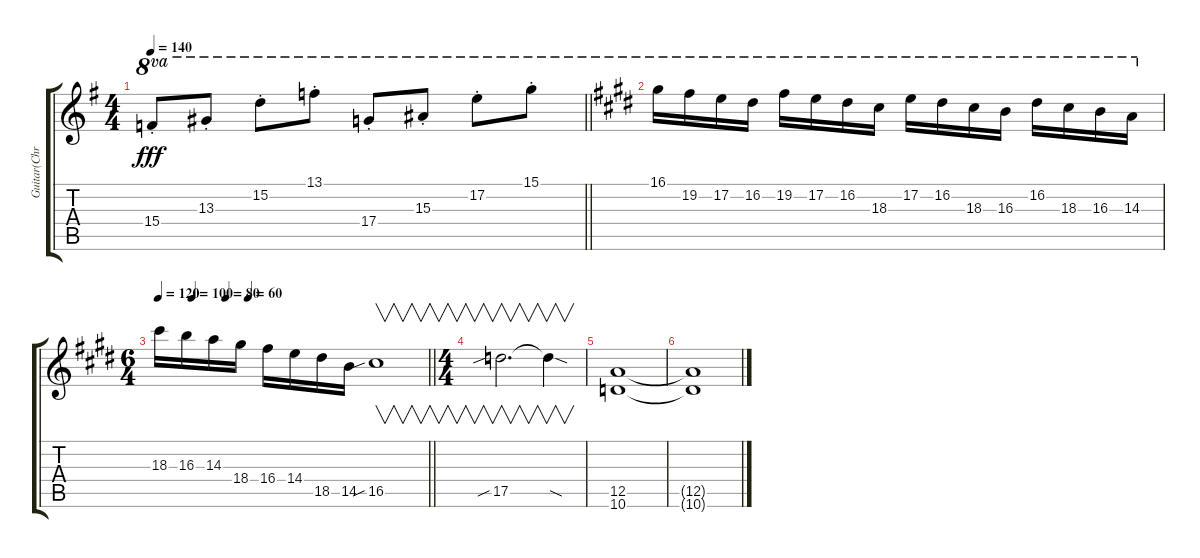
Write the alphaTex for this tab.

\track ("Guitar(Chris Caffery)" "Guitar(Chr") {instrument distortionguitar}
\staff {score tabs}
\tuning (E4 B3 G3 D3 A2 E2) {hide}
\ts (4 4)
\tempo 140
\clef g2
\barLineRight lightlight
\ks g
15.4{st}.8{ot 8va dy fff} 13.3{st}.8{ot 8va} 15.2{st}.8{ot 8va} 13.1{st}.8{ot 8va} 17.4{st}.8{ot 8va} 15.3{st}.8{ot 8va} 17.2{st}.8{ot 8va} 15.1{st}.8{ot 8va} |
\ks e
16.1.16{ot 8va} 19.2.16{ot 8va} 17.2.16{ot 8va} 16.2.16{ot 8va} 19.2.16{ot 8va} 17.2.16{ot 8va} 16.2.16{ot 8va} 18.3.16{ot 8va} 17.2.16{ot 8va} 16.2.16{ot 8va} 18.3.16{ot 8va} 16.3.16{ot 8va} 16.2.16{ot 8va} 18.3.16{ot 8va} 16.3.16{ot 8va} 14.3.16{ot 8va} |
\ts (6 4)
\tempo 120
\tempo (100 0.125)
\tempo (80 0.25)
\tempo (60 0.3333333333333333)
\barLineRight lightlight
18.3.16 16.3.16 14.3.16 18.4.16 16.4.16 14.4.16 18.5.16 14.5.16 16.5{sib}.1{v} |
\ts (4 4)
17.5{sib}.2{v d} 17.5{sod t}.4{v} |
(12.5 10.6).1 |
(12.5{t} 10.6{t}).1
